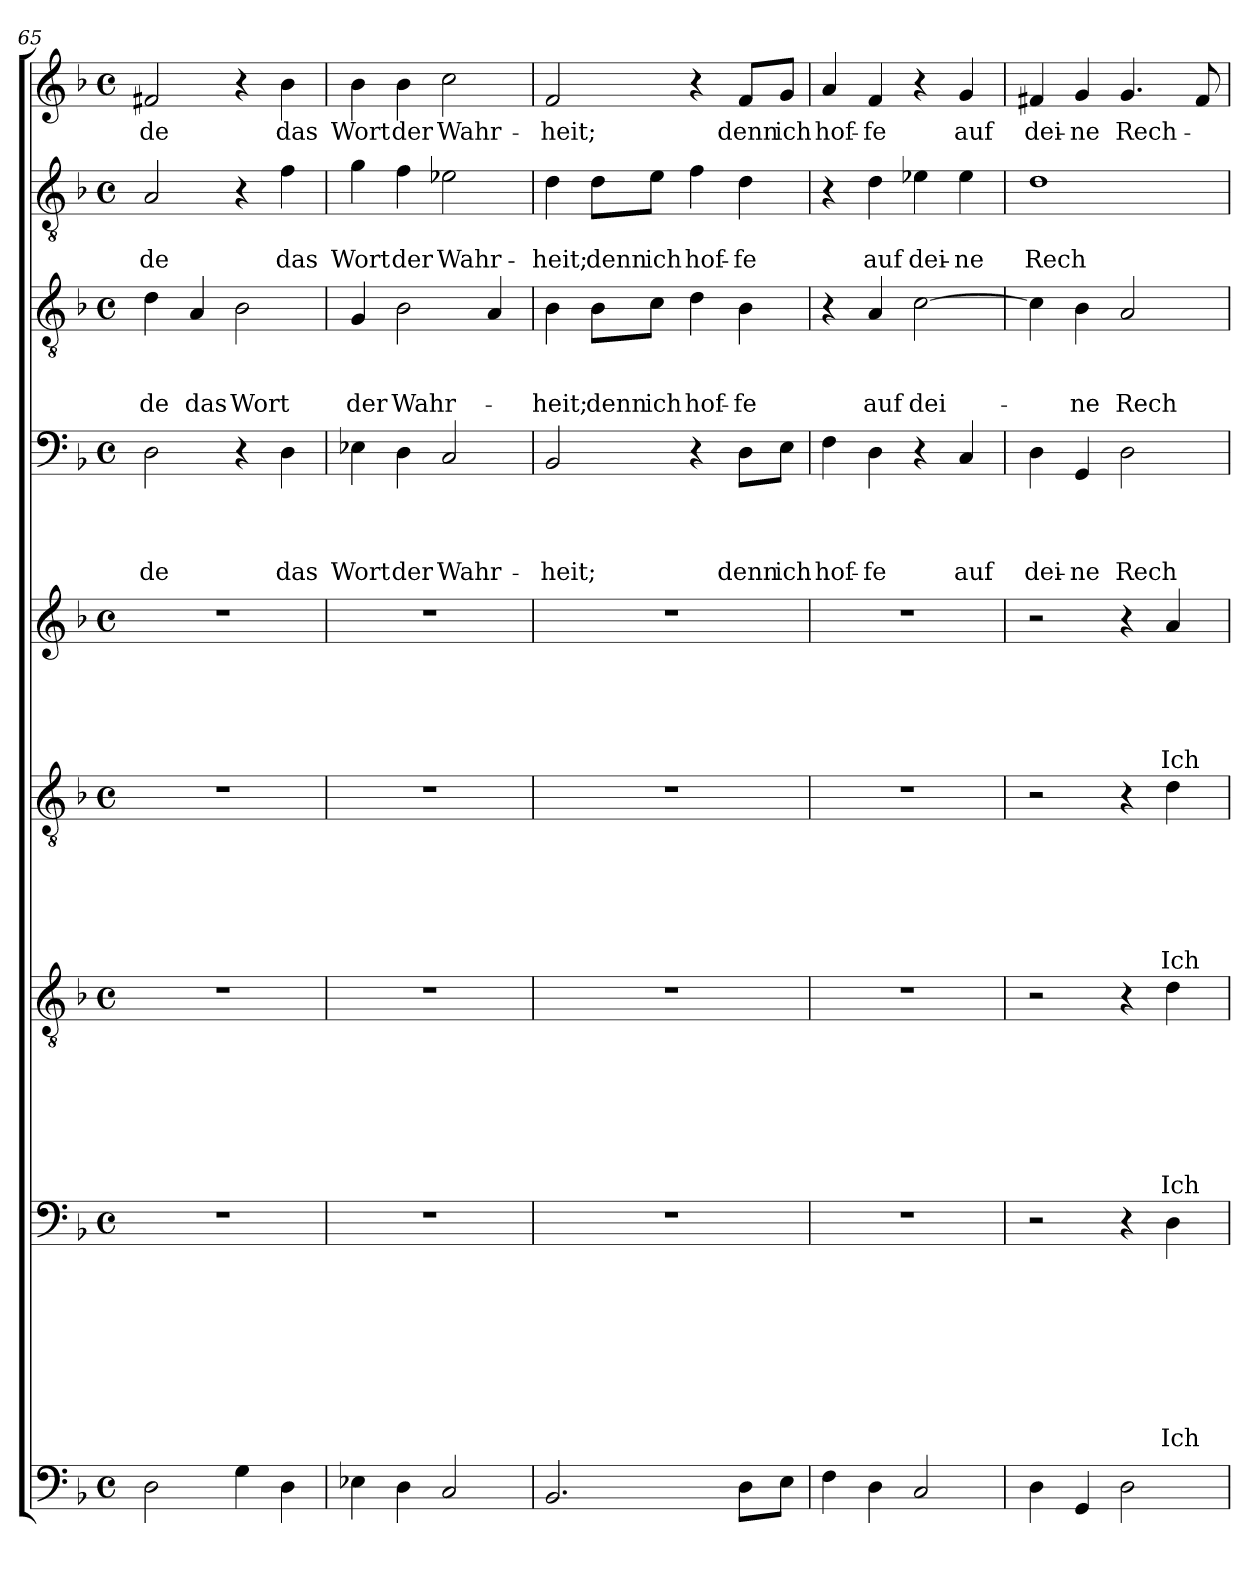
**kern	**kern	**text	**text	**text	**text	**text	**text	**text	**text	**kern	**text	**text	**text	**text	**text	**text	**text	**kern	**text	**text	**text	**text	**text	**text	**kern	**text	**text	**text	**text	**text	**kern	**text	**text	**text	**text	**kern	**text	**text	**text	**kern	**text	**text	**kern	**text
*part9	*part8	*part8	*part8	*part8	*part8	*part8	*part8	*part8	*part8	*part7	*part7	*part7	*part7	*part7	*part7	*part7	*part7	*part6	*part6	*part6	*part6	*part6	*part6	*part6	*part5	*part5	*part5	*part5	*part5	*part5	*part4	*part4	*part4	*part4	*part4	*part3	*part3	*part3	*part3	*part2	*part2	*part2	*part1	*part1
*staff9	*staff8	*staff8	*staff8	*staff8	*staff8	*staff8	*staff8	*staff8	*staff8	*staff7	*staff7	*staff7	*staff7	*staff7	*staff7	*staff7	*staff7	*staff6	*staff6	*staff6	*staff6	*staff6	*staff6	*staff6	*staff5	*staff5	*staff5	*staff5	*staff5	*staff5	*staff4	*staff4	*staff4	*staff4	*staff4	*staff3	*staff3	*staff3	*staff3	*staff2	*staff2	*staff2	*staff1	*staff1
!!LO:PB:g=z
*clefF4	*clefF4	*	*	*	*	*	*	*	*	*clefGv2	*	*	*	*	*	*	*	*clefGv2	*	*	*	*	*	*	*clefG2	*	*	*	*	*	*clefF4	*	*	*	*	*clefGv2	*	*	*	*clefGv2	*	*	*clefG2	*
*k[b-]	*k[b-]	*	*	*	*	*	*	*	*	*k[b-]	*	*	*	*	*	*	*	*k[b-]	*	*	*	*	*	*	*k[b-]	*	*	*	*	*	*k[b-]	*	*	*	*	*k[b-]	*	*	*	*k[b-]	*	*	*k[b-]	*
*F:	*F:	*	*	*	*	*	*	*	*	*F:	*	*	*	*	*	*	*	*F:	*	*	*	*	*	*	*F:	*	*	*	*	*	*F:	*	*	*	*	*F:	*	*	*	*F:	*	*	*F:	*
*M4/4	*M4/4	*	*	*	*	*	*	*	*	*M4/4	*	*	*	*	*	*	*	*M4/4	*	*	*	*	*	*	*M4/4	*	*	*	*	*	*M4/4	*	*	*	*	*M4/4	*	*	*	*M4/4	*	*	*M4/4	*
*met(c)	*met(c)	*	*	*	*	*	*	*	*	*met(c)	*	*	*	*	*	*	*	*met(c)	*	*	*	*	*	*	*met(c)	*	*	*	*	*	*met(c)	*	*	*	*	*met(c)	*	*	*	*met(c)	*	*	*met(c)	*
=65	=65	=65	=65	=65	=65	=65	=65	=65	=65	=65	=65	=65	=65	=65	=65	=65	=65	=65	=65	=65	=65	=65	=65	=65	=65	=65	=65	=65	=65	=65	=65	=65	=65	=65	=65	=65	=65	=65	=65	=65	=65	=65	=65	=65
!	!	!	!	!	!	!	!	!	!	!	!	!	!	!	!	!	!	!	!	!	!	!	!	!	!	!	!	!	!	!	!	!	!	!	!LO:LY:b	!	!	!	!LO:LY:b	!	!	!LO:LY:b	!	!LO:LY:b
2D\	1r	.	.	.	.	.	.	.	.	1r	.	.	.	.	.	.	.	1r	.	.	.	.	.	.	1r	.	.	.	.	.	2D\	.	.	.	-de	4d\	.	.	-de	2A/	.	-de	2f#X/	-de
!	!	!	!	!	!	!	!	!	!	!	!	!	!	!	!	!	!	!	!	!	!	!	!	!	!	!	!	!	!	!	!	!	!	!	!	!	!	!	!LO:LY:b	!	!	!	!	!
.	.	.	.	.	.	.	.	.	.	.	.	.	.	.	.	.	.	.	.	.	.	.	.	.	.	.	.	.	.	.	.	.	.	.	.	4A/	.	.	das	.	.	.	.	.
!	!	!	!	!	!	!	!	!	!	!	!	!	!	!	!	!	!	!	!	!	!	!	!	!	!	!	!	!	!	!	!	!	!	!	!	!	!	!	!LO:LY:b	!	!	!	!	!
4G\	.	.	.	.	.	.	.	.	.	.	.	.	.	.	.	.	.	.	.	.	.	.	.	.	.	.	.	.	.	.	4r	.	.	.	.	2B-\	.	.	Wort	4r	.	.	4r	.
!	!	!	!	!	!	!	!	!	!	!	!	!	!	!	!	!	!	!	!	!	!	!	!	!	!	!	!	!	!	!	!	!	!	!	!LO:LY:b	!	!	!	!	!	!	!LO:LY:b	!	!LO:LY:b
4D\	.	.	.	.	.	.	.	.	.	.	.	.	.	.	.	.	.	.	.	.	.	.	.	.	.	.	.	.	.	.	4D\	.	.	.	das	.	.	.	.	4f\	.	das	4b-\	das
=66	=66	=66	=66	=66	=66	=66	=66	=66	=66	=66	=66	=66	=66	=66	=66	=66	=66	=66	=66	=66	=66	=66	=66	=66	=66	=66	=66	=66	=66	=66	=66	=66	=66	=66	=66	=66	=66	=66	=66	=66	=66	=66	=66	=66
!	!	!	!	!	!	!	!	!	!	!	!	!	!	!	!	!	!	!	!	!	!	!	!	!	!	!	!	!	!	!	!	!	!	!	!LO:LY:b	!	!	!	!LO:LY:b	!	!	!LO:LY:b	!	!LO:LY:b
4E-X\	1r	.	.	.	.	.	.	.	.	1r	.	.	.	.	.	.	.	1r	.	.	.	.	.	.	1r	.	.	.	.	.	4E-X\	.	.	.	Wort	4G/	.	.	der	4g\	.	Wort	4b-\	Wort
!	!	!	!	!	!	!	!	!	!	!	!	!	!	!	!	!	!	!	!	!	!	!	!	!	!	!	!	!	!	!	!	!	!	!	!LO:LY:b	!	!	!	!LO:LY:b	!	!	!LO:LY:b	!	!LO:LY:b
4D\	.	.	.	.	.	.	.	.	.	.	.	.	.	.	.	.	.	.	.	.	.	.	.	.	.	.	.	.	.	.	4D\	.	.	.	der	2B-\	.	.	Wahr-	4f\	.	der	4b-\	der
!	!	!	!	!	!	!	!	!	!	!	!	!	!	!	!	!	!	!	!	!	!	!	!	!	!	!	!	!	!	!	!	!	!	!	!LO:LY:b	!	!	!	!	!	!	!LO:LY:b	!	!LO:LY:b
2C/	.	.	.	.	.	.	.	.	.	.	.	.	.	.	.	.	.	.	.	.	.	.	.	.	.	.	.	.	.	.	2C/	.	.	.	Wahr-	.	.	.	.	2e-X\	.	Wahr-	2cc\	Wahr-
.	.	.	.	.	.	.	.	.	.	.	.	.	.	.	.	.	.	.	.	.	.	.	.	.	.	.	.	.	.	.	.	.	.	.	.	4A/	.	.	.	.	.	.	.	.
=67	=67	=67	=67	=67	=67	=67	=67	=67	=67	=67	=67	=67	=67	=67	=67	=67	=67	=67	=67	=67	=67	=67	=67	=67	=67	=67	=67	=67	=67	=67	=67	=67	=67	=67	=67	=67	=67	=67	=67	=67	=67	=67	=67	=67
!	!	!	!	!	!	!	!	!	!	!	!	!	!	!	!	!	!	!	!	!	!	!	!	!	!	!	!	!	!	!	!	!	!	!	!LO:LY:b	!	!	!	!LO:LY:b	!	!	!LO:LY:b	!	!LO:LY:b
2.BB-/	1r	.	.	.	.	.	.	.	.	1r	.	.	.	.	.	.	.	1r	.	.	.	.	.	.	1r	.	.	.	.	.	2BB-/	.	.	.	-heit;	4B-\	.	.	-heit;	4d\	.	-heit;	2f/	-heit;
!	!	!	!	!	!	!	!	!	!	!	!	!	!	!	!	!	!	!	!	!	!	!	!	!	!	!	!	!	!	!	!	!	!	!	!	!	!	!	!LO:LY:b	!	!	!LO:LY:b	!	!
.	.	.	.	.	.	.	.	.	.	.	.	.	.	.	.	.	.	.	.	.	.	.	.	.	.	.	.	.	.	.	.	.	.	.	.	8B-\L	.	.	denn	8d\L	.	denn	.	.
!	!	!	!	!	!	!	!	!	!	!	!	!	!	!	!	!	!	!	!	!	!	!	!	!	!	!	!	!	!	!	!	!	!	!	!	!	!	!	!LO:LY:b	!	!	!LO:LY:b	!	!
.	.	.	.	.	.	.	.	.	.	.	.	.	.	.	.	.	.	.	.	.	.	.	.	.	.	.	.	.	.	.	.	.	.	.	.	8c\J	.	.	ich	8e\J	.	ich	.	.
!	!	!	!	!	!	!	!	!	!	!	!	!	!	!	!	!	!	!	!	!	!	!	!	!	!	!	!	!	!	!	!	!	!	!	!	!	!	!	!LO:LY:b	!	!	!LO:LY:b	!	!
.	.	.	.	.	.	.	.	.	.	.	.	.	.	.	.	.	.	.	.	.	.	.	.	.	.	.	.	.	.	.	4r	.	.	.	.	4d\	.	.	hof-	4f\	.	hof-	4r	.
!	!	!	!	!	!	!	!	!	!	!	!	!	!	!	!	!	!	!	!	!	!	!	!	!	!	!	!	!	!	!	!	!	!	!	!LO:LY:b	!	!	!	!LO:LY:b	!	!	!LO:LY:b	!	!LO:LY:b
8D\L	.	.	.	.	.	.	.	.	.	.	.	.	.	.	.	.	.	.	.	.	.	.	.	.	.	.	.	.	.	.	8D\L	.	.	.	denn	4B-\	.	.	-fe	4d\	.	-fe	8f/L	denn
!	!	!	!	!	!	!	!	!	!	!	!	!	!	!	!	!	!	!	!	!	!	!	!	!	!	!	!	!	!	!	!	!	!	!	!LO:LY:b	!	!	!	!	!	!	!	!	!LO:LY:b
8E\J	.	.	.	.	.	.	.	.	.	.	.	.	.	.	.	.	.	.	.	.	.	.	.	.	.	.	.	.	.	.	8E\J	.	.	.	ich	.	.	.	.	.	.	.	8g/J	ich
=68	=68	=68	=68	=68	=68	=68	=68	=68	=68	=68	=68	=68	=68	=68	=68	=68	=68	=68	=68	=68	=68	=68	=68	=68	=68	=68	=68	=68	=68	=68	=68	=68	=68	=68	=68	=68	=68	=68	=68	=68	=68	=68	=68	=68
!	!	!	!	!	!	!	!	!	!	!	!	!	!	!	!	!	!	!	!	!	!	!	!	!	!	!	!	!	!	!	!	!	!	!	!LO:LY:b	!	!	!	!	!	!	!	!	!LO:LY:b
4F\	1r	.	.	.	.	.	.	.	.	1r	.	.	.	.	.	.	.	1r	.	.	.	.	.	.	1r	.	.	.	.	.	4F\	.	.	.	hof-	4r	.	.	.	4r	.	.	4a/	hof-
!	!	!	!	!	!	!	!	!	!	!	!	!	!	!	!	!	!	!	!	!	!	!	!	!	!	!	!	!	!	!	!	!	!	!	!LO:LY:b	!	!	!	!LO:LY:b	!	!	!LO:LY:b	!	!LO:LY:b
4D\	.	.	.	.	.	.	.	.	.	.	.	.	.	.	.	.	.	.	.	.	.	.	.	.	.	.	.	.	.	.	4D\	.	.	.	-fe	4A/	.	.	auf	4d\	.	auf	4f/	-fe
!	!	!	!	!	!	!	!	!	!	!	!	!	!	!	!	!	!	!	!	!	!	!	!	!	!	!	!	!	!	!	!	!	!	!	!	!	!	!	!LO:LY:b	!	!	!LO:LY:b	!	!
2C/	.	.	.	.	.	.	.	.	.	.	.	.	.	.	.	.	.	.	.	.	.	.	.	.	.	.	.	.	.	.	4r	.	.	.	.	[2c\	.	.	dei-	4e-X\	.	dei-	4r	.
!	!	!	!	!	!	!	!	!	!	!	!	!	!	!	!	!	!	!	!	!	!	!	!	!	!	!	!	!	!	!	!	!	!	!	!LO:LY:b	!	!	!	!	!	!	!LO:LY:b	!	!LO:LY:b
.	.	.	.	.	.	.	.	.	.	.	.	.	.	.	.	.	.	.	.	.	.	.	.	.	.	.	.	.	.	.	4C/	.	.	.	auf	.	.	.	.	4e-\	.	-ne	4g/	auf
=69	=69	=69	=69	=69	=69	=69	=69	=69	=69	=69	=69	=69	=69	=69	=69	=69	=69	=69	=69	=69	=69	=69	=69	=69	=69	=69	=69	=69	=69	=69	=69	=69	=69	=69	=69	=69	=69	=69	=69	=69	=69	=69	=69	=69
!	!	!	!	!	!	!	!	!	!	!	!	!	!	!	!	!	!	!	!	!	!	!	!	!	!	!	!	!	!	!	!	!	!	!	!LO:LY:b	!	!	!	!	!	!	!LO:LY:b	!	!LO:LY:b
4D\	2r	.	.	.	.	.	.	.	.	2r	.	.	.	.	.	.	.	2r	.	.	.	.	.	.	2r	.	.	.	.	.	4D\	.	.	.	dei-	4c\]	.	.	.	1d	.	Rech-	4f#X/	dei-
!	!	!	!	!	!	!	!	!	!	!	!	!	!	!	!	!	!	!	!	!	!	!	!	!	!	!	!	!	!	!	!	!	!	!	!LO:LY:b	!	!	!	!LO:LY:b	!	!	!	!	!LO:LY:b
4GG/	.	.	.	.	.	.	.	.	.	.	.	.	.	.	.	.	.	.	.	.	.	.	.	.	.	.	.	.	.	.	4GG/	.	.	.	-ne	4B-\	.	.	-ne	.	.	.	4g/	-ne
!	!	!	!	!	!	!	!	!	!	!	!	!	!	!	!	!	!	!	!	!	!	!	!	!	!	!	!	!	!	!	!	!	!	!	!LO:LY:b	!	!	!	!LO:LY:b	!	!	!	!	!LO:LY:b
2D\	4r	.	.	.	.	.	.	.	.	4r	.	.	.	.	.	.	.	4r	.	.	.	.	.	.	4r	.	.	.	.	.	2D\	.	.	.	Rech-	2A/	.	.	Rech-	.	.	.	4.g/	Rech-
!	!	!	!	!	!	!	!	!	!LO:LY:b	!	!	!	!	!	!	!	!LO:LY:b	!	!	!	!	!	!	!LO:LY:b	!	!	!	!	!	!LO:LY:b	!	!	!	!	!	!	!	!	!	!	!	!	!	!
.	4D\	.	.	.	.	.	.	.	Ich	4d\	.	.	.	.	.	.	Ich	4d\	.	.	.	.	.	Ich	4a/	.	.	.	.	Ich	.	.	.	.	.	.	.	.	.	.	.	.	.	.
.	.	.	.	.	.	.	.	.	.	.	.	.	.	.	.	.	.	.	.	.	.	.	.	.	.	.	.	.	.	.	.	.	.	.	.	.	.	.	.	.	.	.	8f#/	.
=	=	=	=	=	=	=	=	=	=	=	=	=	=	=	=	=	=	=	=	=	=	=	=	=	=	=	=	=	=	=	=	=	=	=	=	=	=	=	=	=	=	=	=	=
*-	*-	*-	*-	*-	*-	*-	*-	*-	*-	*-	*-	*-	*-	*-	*-	*-	*-	*-	*-	*-	*-	*-	*-	*-	*-	*-	*-	*-	*-	*-	*-	*-	*-	*-	*-	*-	*-	*-	*-	*-	*-	*-	*-	*-
